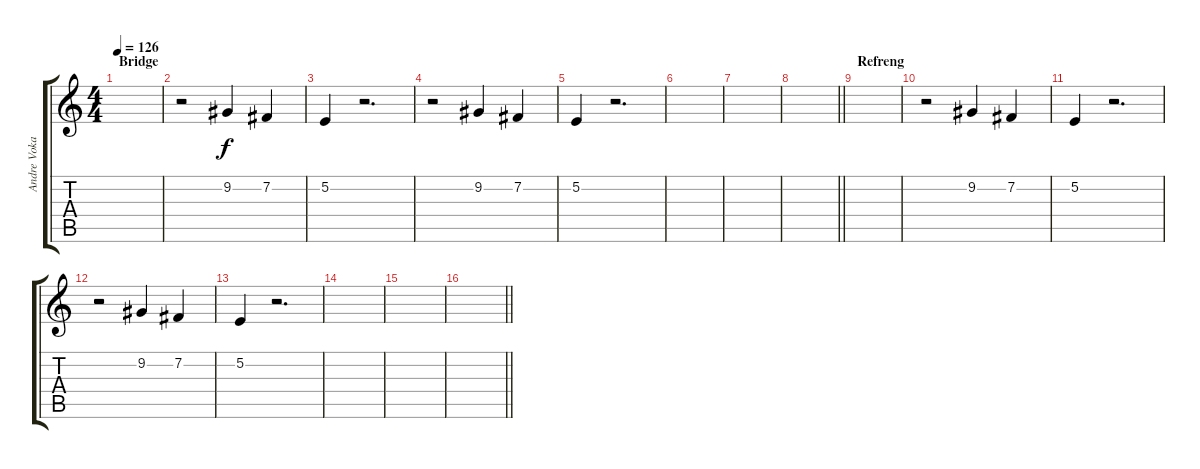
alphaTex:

\track ("Andre Vokal" "Andre Voka") {instrument choiraahs}
\staff {score tabs}
\tuning (E4 B3 G3 D3 A2 E2) {hide}
\ts (4 4)
\section ("" "Bridge")
\tempo 126
\clef g2
\ks c
|
r.2 9.2.4 7.2.4 |
5.2.4 r.2{d} |
r.2 9.2.4 7.2.4 |
5.2.4 r.2{d} |
|
|
\barLineRight lightlight
|
\section ("" "Refreng")
|
r.2 9.2.4 7.2.4 |
5.2.4 r.2{d} |
r.2 9.2.4 7.2.4 |
5.2.4 r.2{d} |
|
|
\barLineRight lightlight
